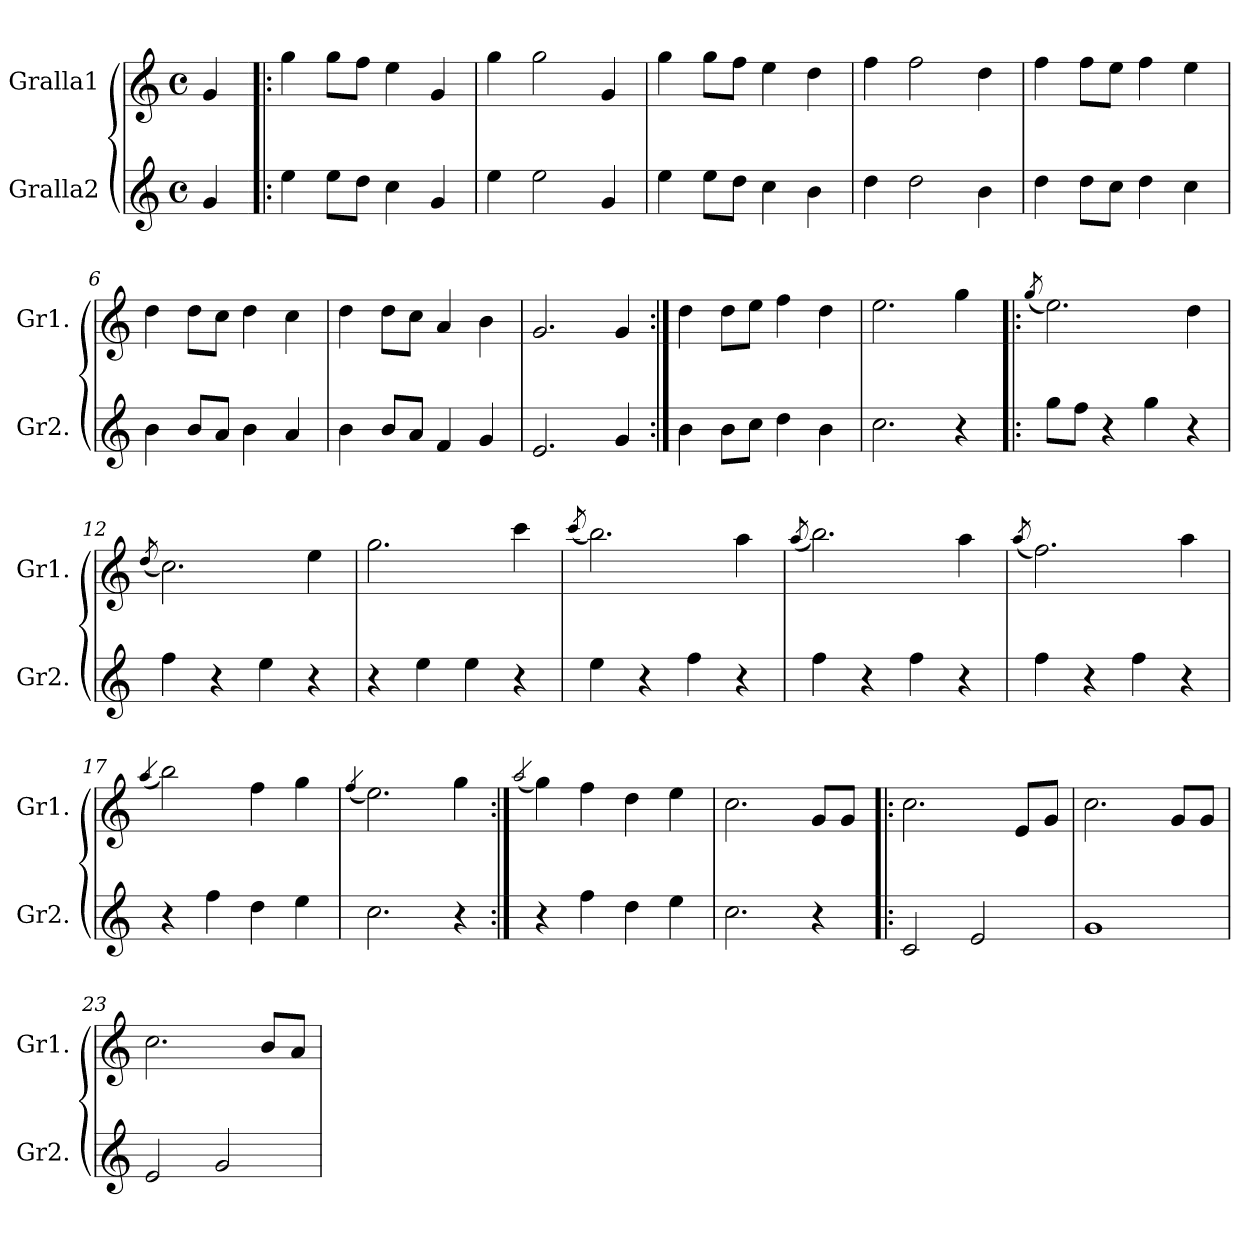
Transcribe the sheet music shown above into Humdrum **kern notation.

**kern	**kern
*part2	*part1
*staff2	*staff1
*I"Gralla2	*I"Gralla1
*I'Gr2.	*I'Gr1.
*clefG2	*clefG2
*k[]	*k[]
*M4/4	*M4/4
*met(c)	*met(c)
*MM150	*MM150
=	=
4g/	4g/
=1!|:	=1!|:
4ee\	4gg\
8ee\L	8gg\L
8dd\J	8ff\J
4cc\	4ee\
4g/	4g/
=2	=2
4ee\	4gg\
2ee\	2gg\
4g/	4g/
=3	=3
4ee\	4gg\
8ee\L	8gg\L
8dd\J	8ff\J
4cc\	4ee\
4b\	4dd\
=4	=4
4dd\	4ff\
2dd\	2ff\
4b\	4dd\
=5	=5
4dd\	4ff\
8dd\L	8ff\L
8cc\J	8ee\J
4dd\	4ff\
4cc\	4ee\
=6	=6
4b\	4dd\
8b/L	8dd\L
8a/J	8cc\J
4b\	4dd\
4a/	4cc\
=7	=7
4b\	4dd\
8b/L	8dd\L
8a/J	8cc\J
4f/	4a/
4g/	4b\
=8	=8
2.e/	2.g/
4g/	4g/
=9:|!	=9:|!
4b\	4dd\
8b\L	8dd\L
8cc\J	8ee\J
4dd\	4ff\
4b\	4dd\
!!LO:LB:g=z
=10	=10
2.cc\	2.ee\
4r	4gg\
=11!|:	=11!|:
.	(<8qgg/
8gg\L	2.ee\)
8ff\J	.
4r	.
4gg\	.
4r	4dd\
=12	=12
.	(<8qdd/
4ff\	2.cc\)
4r	.
4ee\	.
4r	4ee\
=13	=13
4r	2.gg\
4ee\	.
4ee\	.
4r	4ccc\
=14	=14
.	(<8qccc/
4ee\	2.bb\)
4r	.
4ff\	.
4r	4aa\
=15	=15
.	(<8qaa/
4ff\	2.bb\)
4r	.
4ff\	.
4r	4aa\
=16	=16
.	(<8qaa/
4ff\	2.ff\)
4r	.
4ff\	.
4r	4aa\
=17	=17
.	(<4qaa/
4r	2bb\)
4ff\	.
4dd\	4ff\
4ee\	4gg\
=18	=18
.	(<4qff/
2.cc\	2.ee\)
4r	4gg\
!!LO:LB:g=z
=19:|!	=19:|!
.	(<2qaa/
4r	4gg\)
4ff\	4ff\
4dd\	4dd\
4ee\	4ee\
=20	=20
2.cc\	2.cc\
4r	8g/L
.	8g/J
=21!|:	=21!|:
2c/	2.cc\
2e/	.
.	8e/L
.	8g/J
=22	=22
1g	2.cc\
.	8g/L
.	8g/J
=23	=23
2e/	2.cc\
2g/	.
.	8b/L
.	8a/J
=	=
*-	*-
